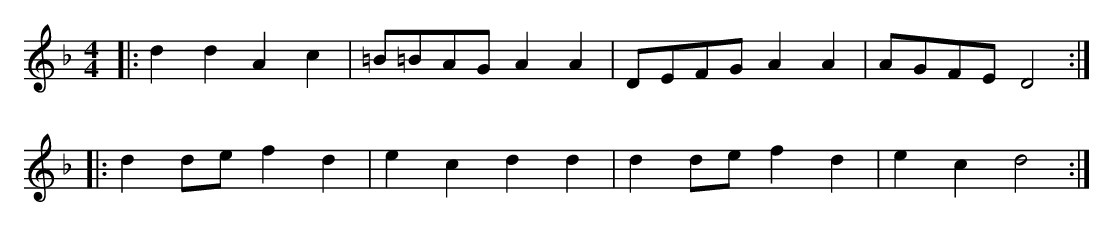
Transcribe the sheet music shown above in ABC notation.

X:1
M:4/4
K:Dmin
|:d2 d2 A2 c2|=B=BAG A2 A2|DEFG A2 A2|AGFE D4:|
|:d2 de f2 d2|e2 c2 d2 d2|d2 de f2 d2|e2 c2 d4:|
